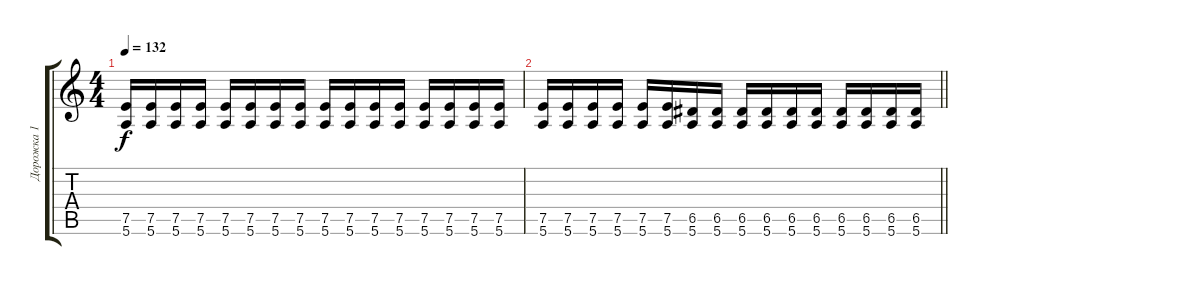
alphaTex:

\track ("Дорожка 1" "Дорожка 1") {instrument overdrivenguitar}
\staff {score tabs}
\tuning (E4 B3 G3 D3 A2 E2) {hide}
\ts (4 4)
\tempo 132
\clef g2
\ks c
(7.5 5.6).16{dy f} (7.5 5.6).16 (7.5 5.6).16 (7.5 5.6).16 (7.5 5.6).16 (7.5 5.6).16 (7.5 5.6).16 (7.5 5.6).16 (7.5 5.6).16 (7.5 5.6).16 (7.5 5.6).16 (7.5 5.6).16 (7.5 5.6).16 (7.5 5.6).16 (7.5 5.6).16 (7.5 5.6).16 |
\barLineRight lightlight
(7.5 5.6).16 (7.5 5.6).16 (7.5 5.6).16 (7.5 5.6).16 (7.5 5.6).16 (7.5 5.6).16 (6.5 5.6).16 (6.5 5.6).16 (6.5 5.6).16 (6.5 5.6).16 (6.5 5.6).16 (6.5 5.6).16 (6.5 5.6).16 (6.5 5.6).16 (6.5 5.6).16 (6.5 5.6).16
